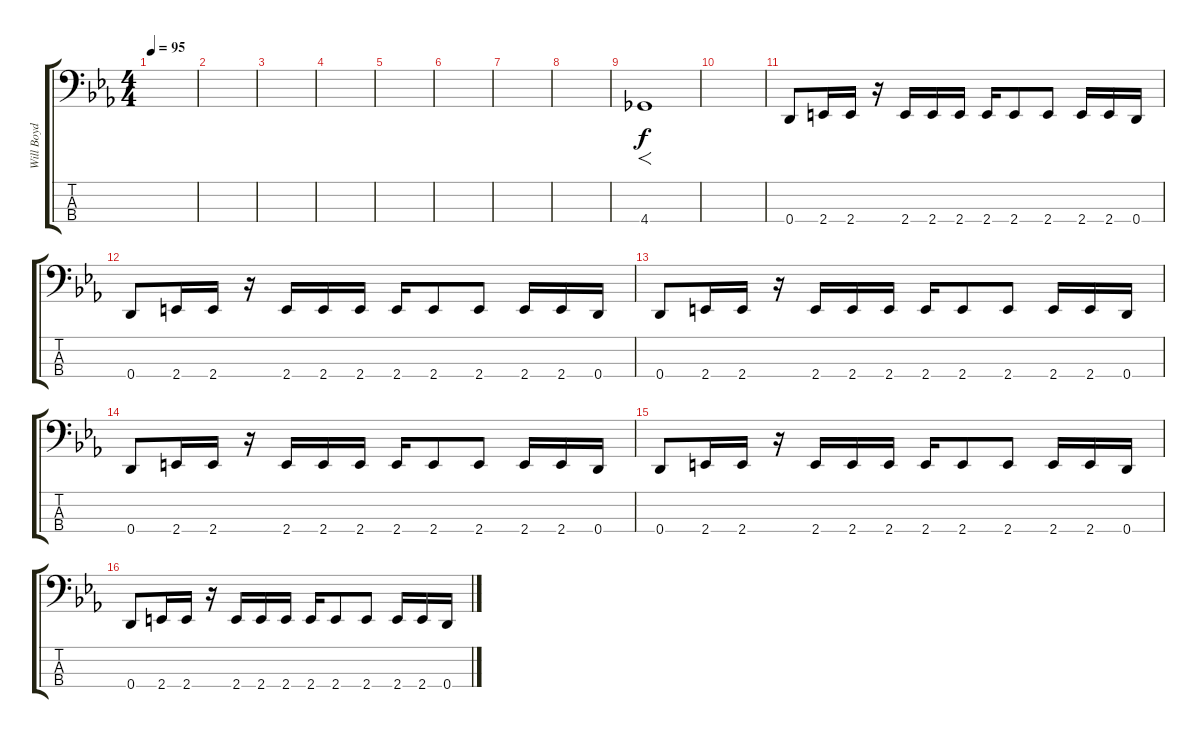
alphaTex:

\track ("Will Boyd" "Will Boyd") {instrument electricbasspick}
\staff {score tabs}
\tuning (G2 D2 A1 D1) {hide}
\ts (4 4)
\tempo 95
\clef f4
\ks eb
|
|
|
|
|
|
|
|
4.4.1{f} |
|
0.4.8 2.4.16 2.4.16 r.16 2.4.16 2.4.16 2.4.16 2.4.16 2.4.8 2.4.8 2.4.16 2.4.16 0.4.16 |
0.4.8 2.4.16 2.4.16 r.16 2.4.16 2.4.16 2.4.16 2.4.16 2.4.8 2.4.8 2.4.16 2.4.16 0.4.16 |
0.4.8 2.4.16 2.4.16 r.16 2.4.16 2.4.16 2.4.16 2.4.16 2.4.8 2.4.8 2.4.16 2.4.16 0.4.16 |
0.4.8 2.4.16 2.4.16 r.16 2.4.16 2.4.16 2.4.16 2.4.16 2.4.8 2.4.8 2.4.16 2.4.16 0.4.16 |
0.4.8 2.4.16 2.4.16 r.16 2.4.16 2.4.16 2.4.16 2.4.16 2.4.8 2.4.8 2.4.16 2.4.16 0.4.16 |
0.4.8 2.4.16 2.4.16 r.16 2.4.16 2.4.16 2.4.16 2.4.16 2.4.8 2.4.8 2.4.16 2.4.16 0.4.16
